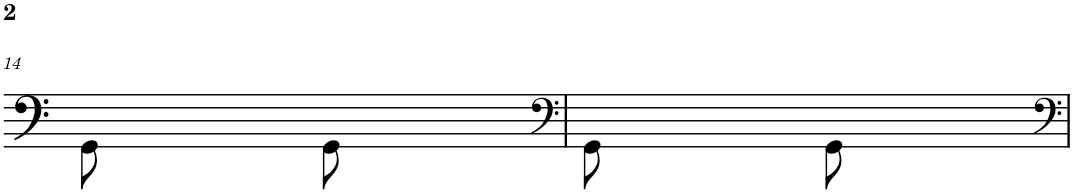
**kern
*part1
*staff1
*I"Voice
*I'V
!!LO:PB:g=z
*clefF4
*k[]
=14
8GG\
8GG\
=15
*clefF4
8GG\
8GG\
=
*-
